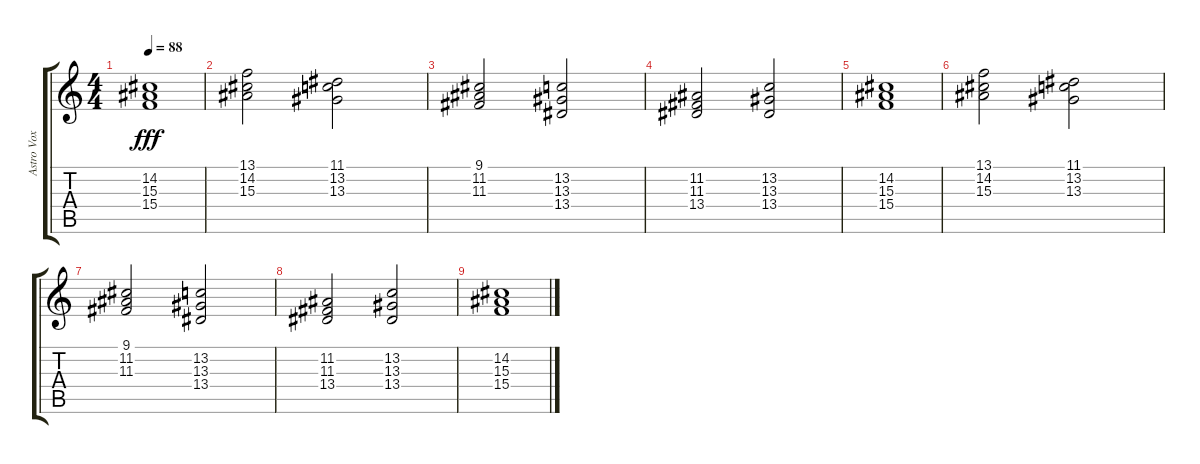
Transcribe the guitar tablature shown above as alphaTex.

\track ("Astro Vox" "Astro Vox") {instrument synthstrings1}
\staff {score tabs}
\tuning (E4 B3 G3 D3 A2 E2) {hide}
\ts (4 4)
\tempo 88
\clef g2
\ks c
(14.2 15.3 15.4).1{dy fff} |
(13.1 14.2 15.3).2 (11.1 13.2 13.3).2 |
(9.1 11.2 11.3).2 (13.2 13.3 13.4).2 |
(11.2 11.3 13.4).2 (13.2 13.3 13.4).2 |
(14.2 15.3 15.4).1 |
(13.1 14.2 15.3).2 (11.1 13.2 13.3).2 |
(9.1 11.2 11.3).2 (13.2 13.3 13.4).2 |
(11.2 11.3 13.4).2 (13.2 13.3 13.4).2 |
(14.2 15.3 15.4).1
